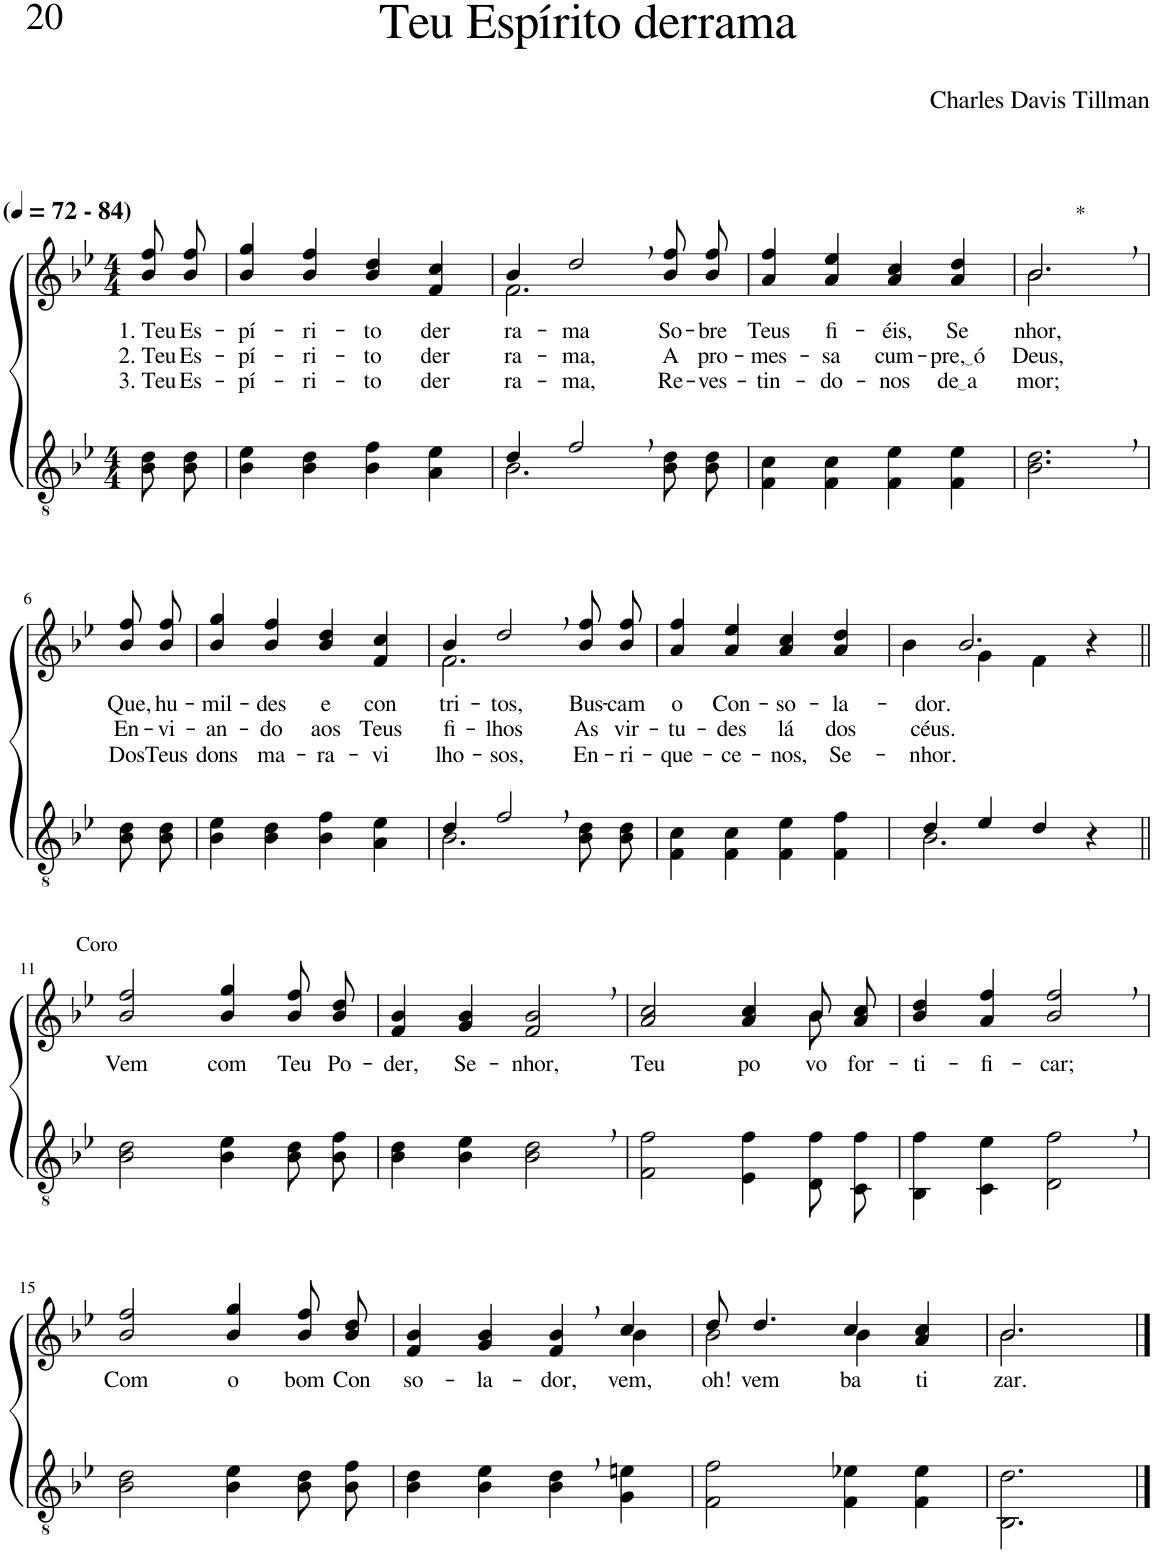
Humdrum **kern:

**kern	**kern	**text	**text	**text
*part2	*part1	*part1	*part1	*part1
*staff2	*staff1	*staff1	*staff1	*staff1
*I"Parte III e IV	*I"Parte I e II	*	*	*
*clefGv2	*clefG2	*	*	*
*Trd3c5	*Trd3c5	*	*	*
*k[b-e-]	*k[b-e-]	*	*	*
*M4/4	*M4/4	*	*	*
*MM72	*MM72	*	*	*
=1	=1	=1	=1	=1
!	!LO:TX:a:B:t=(	!	!	!
!	!LO:TX:a:B:t=- 84)	!	!	!
!	!	!LO:LY:b	!LO:LY:b	!LO:LY:b
8B-\ 8d\L	8b-\ 8ff\L	1. Teu	2. Teu	3. Teu
!	!	!LO:LY:b	!LO:LY:b	!LO:LY:b
8B-\ 8d\J	8b-\ 8ff\J	Es-	Es-	Es-
=2	=2	=2	=2	=2
!	!	!LO:LY:b	!LO:LY:b	!LO:LY:b
4B-\ 4e-\	4b-/ 4gg/	-pí-	-pí-	-pí-
!	!	!LO:LY:b	!LO:LY:b	!LO:LY:b
4B-\ 4d\	4b-/ 4ff/	-ri-	-ri-	-ri-
!	!	!LO:LY:b	!LO:LY:b	!LO:LY:b
4B-\ 4f\	4b-/ 4dd/	-to	-to	-to
!	!	!LO:LY:b	!LO:LY:b	!LO:LY:b
4A\ 4e-\	4f/ 4cc/	der-	der-	der-
=3	=3	=3	=3	=3
*^	*^	*	*	*
!	!	!	!	!LO:LY:b	!LO:LY:b	!LO:LY:b
4d/	2.B-\	4b-/	2.f\	-ra-	-ra-	-ra-
!	!	!	!	!LO:LY:b	!LO:LY:b	!LO:LY:b
2f,/	.	2dd,/	.	-ma	-ma,	-ma,
!	!	!	!	!LO:LY:b	!LO:LY:b	!LO:LY:b
4ryy	8B-\ 8d\L	8b-\ 8ff\L	4ryy	So-	A	Re-
!	!	!	!	!LO:LY:b	!LO:LY:b	!LO:LY:b
.	8B-\ 8d\J	8b-\ 8ff\J	.	-bre	pro-	-ves-
*	*	*v	*v	*	*	*
=4	=4	=4	=4	=4	=4
!	!	!	!LO:LY:b	!LO:LY:b	!LO:LY:b
*v	*v	*	*	*	*
4F\ 4c\	4a/ 4ff/	Teus	-mes-	-tin-
!	!	!LO:LY:b	!LO:LY:b	!LO:LY:b
4F\ 4c\	4a/ 4ee-/	fi-	-sa	-do-
!	!	!LO:LY:b	!LO:LY:b	!LO:LY:b
4F\ 4e-\	4a/ 4cc/	-éis,	cum-	-nos
!	!	!LO:LY:b	!LO:LY:b	!LO:LY:b
4F\ 4e-\	4a/ 4dd/	Se-	pre, ó	de a
=5	=5	=5	=5	=5
*	*^	*	*	*
!	!LO:TX:a:t=*	!	!	!	!
!	!	!	!LO:LY:b	!LO:LY:b	!LO:LY:b
2.B-\, 2.d\,	2.b-,/	2.b-\	-nhor,	Deus,	-mor;
!!LO:LB:g=z
=6	=6	=6	=6	=6	=6
!	!	!	!LO:LY:b	!LO:LY:b	!LO:LY:b
*	*v	*v	*	*	*
8B-\ 8d\L	8b-\ 8ff\L	Que,	En-	Dos
!	!	!LO:LY:b	!LO:LY:b	!LO:LY:b
8B-\ 8d\J	8b-\ 8ff\J	hu-	-vi-	Teus
=7	=7	=7	=7	=7
!	!	!LO:LY:b	!LO:LY:b	!LO:LY:b
4B-\ 4e-\	4b-/ 4gg/	-mil-	-an-	dons
!	!	!LO:LY:b	!LO:LY:b	!LO:LY:b
4B-\ 4d\	4b-/ 4ff/	-des	-do	ma-
!	!	!LO:LY:b	!LO:LY:b	!LO:LY:b
4B-\ 4f\	4b-/ 4dd/	e	aos	-ra-
!	!	!LO:LY:b	!LO:LY:b	!LO:LY:b
4A\ 4e-\	4f/ 4cc/	con-	Teus	-vi-
=8	=8	=8	=8	=8
*^	*^	*	*	*
!	!	!	!	!LO:LY:b	!LO:LY:b	!LO:LY:b
4d/	2.B-\	4b-/	2.f\	-tri-	fi-	-lho-
!	!	!	!	!LO:LY:b	!LO:LY:b	!LO:LY:b
2f,/	.	2dd,/	.	-tos,	-lhos	-sos,
!	!	!	!	!LO:LY:b	!LO:LY:b	!LO:LY:b
4ryy	8B-\ 8d\L	8b-\ 8ff\L	4ryy	Bus-	As	En-
!	!	!	!	!LO:LY:b	!LO:LY:b	!LO:LY:b
.	8B-\ 8d\J	8b-\ 8ff\J	.	-cam	vir-	-ri-
*	*	*v	*v	*	*	*
=9	=9	=9	=9	=9	=9
!	!	!	!LO:LY:b	!LO:LY:b	!LO:LY:b
*v	*v	*	*	*	*
4F\ 4c\	4a/ 4ff/	o	-tu-	-que-
!	!	!LO:LY:b	!LO:LY:b	!LO:LY:b
4F\ 4c\	4a/ 4ee-/	Con-	-des	-ce-
!	!	!LO:LY:b	!LO:LY:b	!LO:LY:b
4F\ 4e-\	4a/ 4cc/	-so-	lá	-nos,
!	!	!LO:LY:b	!LO:LY:b	!LO:LY:b
4F\ 4f\	4a/ 4dd/	-la-	dos	Se-
=10	=10	=10	=10	=10
*^	*	*	*	*
!	!	!	!LO:LY:b	!LO:LY:b	!LO:LY:b
*	*	*^	*	*	*
4d/	2.B-\	2.b-/	4b-\	-dor.	céus.	-nhor.
4e-/	.	.	4g\	.	.	.
4d/	.	.	4f\	.	.	.
4r	4ryy	4r	4ryy	.	.	.
!!LO:LB:g=z
=11||	=11||	=11||	=11||	=11||	=11||	=11||
!	!	!LO:TX:a:t=Coro	!	!	!	!
!	!	!	!	!LO:LY:b	!	!
*v	*v	*	*	*	*	*
*	*v	*v	*	*	*
2B-\ 2d\	2b-/ 2ff/	Vem	.	.
!	!	!LO:LY:b	!	!
4B-\ 4e-\	4b-/ 4gg/	com	.	.
!	!	!LO:LY:b	!	!
8B-\ 8d\L	8b-\ 8ff\L	Teu	.	.
!	!	!LO:LY:b	!	!
8B-\ 8f\J	8b-\ 8dd\J	Po-	.	.
=12	=12	=12	=12	=12
!	!	!LO:LY:b	!	!
4B-\ 4d\	4f/ 4b-/	-der,	.	.
!	!	!LO:LY:b	!	!
4B-\ 4e-\	4g/ 4b-/	Se-	.	.
!	!	!LO:LY:b	!	!
2B-\, 2d\,	2f/, 2b-/,	-nhor,	.	.
=13	=13	=13	=13	=13
*	*^	*	*	*
!	!	!	!LO:LY:b	!	!
2F\ 2f\	2.ryy	2a/ 2cc/	Teu	.	.
!	!	!	!LO:LY:b	!	!
4E-\ 4f\	.	4a/ 4cc/	po-	.	.
!	!	!	!LO:LY:b	!	!
8D/ 8f/L	8b-\	8b-\L	-vo	.	.
!	!	!	!LO:LY:b	!	!
8C/ 8f/J	8ryy	8a\ 8cc\J	for-	.	.
=14	=14	=14	=14	=14	=14
!	!	!	!LO:LY:b	!	!
*	*v	*v	*	*	*
4BB-\ 4f\	4b-/ 4dd/	-ti-	.	.
!	!	!LO:LY:b	!	!
4C\ 4e-\	4a/ 4ff/	-fi-	.	.
!	!	!LO:LY:b	!	!
2D\, 2f\,	2b-/, 2ff/,	-car;	.	.
!!LO:LB:g=z
=15	=15	=15	=15	=15
!	!	!LO:LY:b	!	!
2B-\ 2d\	2b-/ 2ff/	Com	.	.
!	!	!LO:LY:b	!	!
4B-\ 4e-\	4b-/ 4gg/	o	.	.
!	!	!LO:LY:b	!	!
8B-\ 8d\L	8b-\ 8ff\L	bom	.	.
!	!	!LO:LY:b	!	!
8B-\ 8f\J	8b-\ 8dd\J	Con	.	.
=16	=16	=16	=16	=16
*	*^	*	*	*
!	!	!	!LO:LY:b	!	!
4B-\ 4d\	2.ryy	4f/ 4b-/	so-	.	.
!	!	!	!LO:LY:b	!	!
4B-\ 4e-\	.	4g/ 4b-/	-la-	.	.
!	!	!	!LO:LY:b	!	!
4B-\, 4d\,	.	4f/ 4b-/	-dor,	.	.
!	!	!	!LO:LY:b	!	!
4G\ 4en\	4b-\	4cc/	vem,	.	.
=17	=17	=17	=17	=17	=17
!	!	!	!LO:LY:b	!	!
2F\ 2f\	8dd/	2b-\	oh!	.	.
!	!	!	!LO:LY:b	!	!
.	4.dd/	.	vem	.	.
!	!	!	!LO:LY:b	!	!
4F\ 4e-X\	4cc/	4b-\	ba-	.	.
!	!	!	!LO:LY:b	!	!
4F\ 4e-\	4a/ 4cc/	4ryy	-ti-	.	.
=18	=18	=18	=18	=18	=18
!	!	!	!LO:LY:b	!	!
2.BB-\ 2.d\	2.b-/	2.b-\	-zar.	.	.
*	*v	*v	*	*	*
==	==	==	==	==
*-	*-	*-	*-	*-
